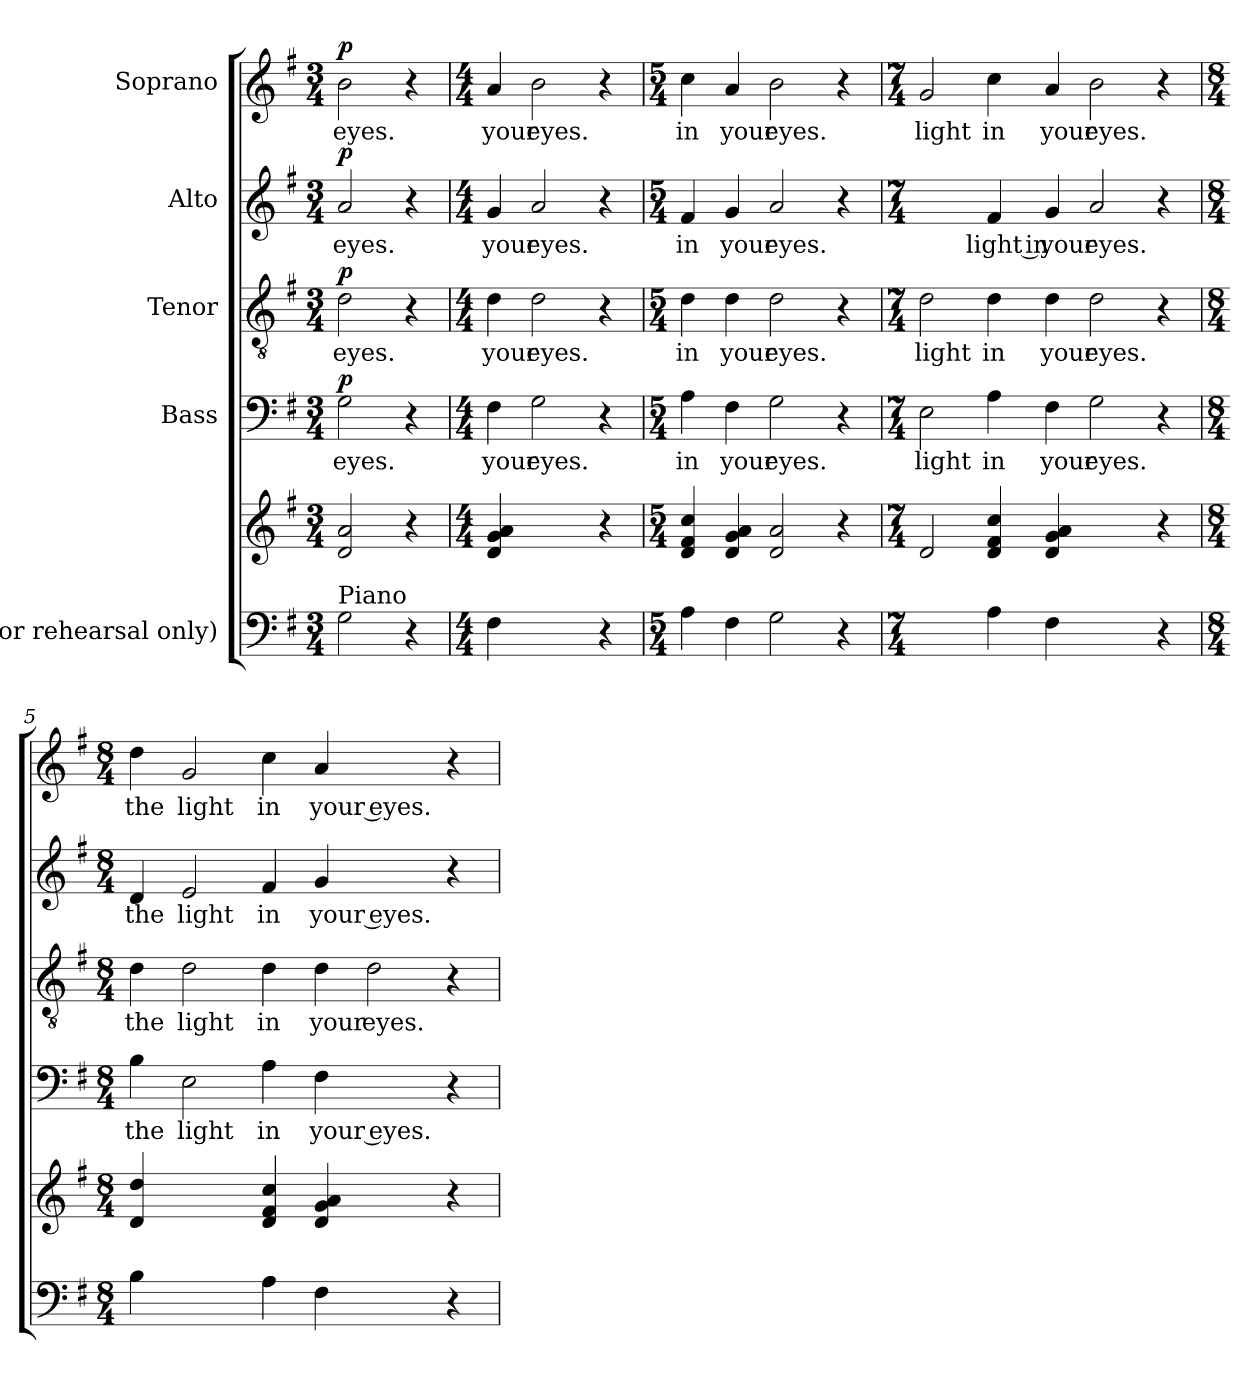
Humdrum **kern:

**kern	**kern	**kern	**text	**dynam	**kern	**text	**dynam	**kern	**text	**dynam	**kern	**text	**dynam
*part5	*part5	*part4	*part4	*part4	*part3	*part3	*part3	*part2	*part2	*part2	*part1	*part1	*part1
*staff6	*staff5	*staff4	*staff4	*staff4	*staff3	*staff3	*staff3	*staff2	*staff2	*staff2	*staff1	*staff1	*staff1
*I"(for rehearsal only)	*	*I"Bass	*	*	*I"Tenor	*	*	*I"Alto	*	*	*I"Soprano	*	*
*clefF4	*clefG2	*clefF4	*	*	*clefGv2	*	*	*clefG2	*	*	*clefG2	*	*
*k[f#]	*k[f#]	*k[f#]	*	*	*k[f#]	*	*	*k[f#]	*	*	*k[f#]	*	*
*G:	*G:	*G:	*	*	*G:	*	*	*G:	*	*	*G:	*	*
*M3/4	*M3/4	*M3/4	*	*	*M3/4	*	*	*M3/4	*	*	*M3/4	*	*
=1	=1	=1	=1	=1	=1	=1	=1	=1	=1	=1	=1	=1	=1
!LO:TX:a:t=Piano	!	!	!	!	!	!	!	!	!	!	!	!	!
!	!	!	!LO:LY:b	!LO:DY:a	!	!LO:LY:b	!LO:DY:a	!	!LO:LY:b	!LO:DY:a	!	!LO:LY:b	!LO:DY:a
2G\	2d/ 2a/	2G\	eyes.	p	2d\	eyes.	p	2a/	eyes.	p	2b\	eyes.	p
4r	4r	4r	.	.	4r	.	.	4r	.	.	4r	.	.
=2	=2	=2	=2	=2	=2	=2	=2	=2	=2	=2	=2	=2	=2
*M4/4	*M4/4	*M4/4	*	*	*M4/4	*	*	*M4/4	*	*	*M4/4	*	*
!	!	!	!LO:LY:b	!	!	!LO:LY:b	!	!	!LO:LY:b	!	!	!LO:LY:b	!
4F#\	4d/ 4g/ 4a/	4F#\	your	.	4d\	your	.	4g/	your	.	4a/	your	.
!	!	!	!LO:LY:b	!	!	!LO:LY:b	!	!	!LO:LY:b	!	!	!LO:LY:b	!
2ryy	2ryy	2G\	eyes.	.	2d\	eyes.	.	2a/	eyes.	.	2b\	eyes.	.
4r	4r	4r	.	.	4r	.	.	4r	.	.	4r	.	.
=3	=3	=3	=3	=3	=3	=3	=3	=3	=3	=3	=3	=3	=3
*M5/4	*M5/4	*M5/4	*	*	*M5/4	*	*	*M5/4	*	*	*M5/4	*	*
!	!	!	!LO:LY:b	!	!	!LO:LY:b	!	!	!LO:LY:b	!	!	!LO:LY:b	!
4A\	4d/ 4f#/ 4cc/	4A\	in	.	4d\	in	.	4f#/	in	.	4cc\	in	.
!	!	!	!LO:LY:b	!	!	!LO:LY:b	!	!	!LO:LY:b	!	!	!LO:LY:b	!
4F#\	4d/ 4g/ 4a/	4F#\	your	.	4d\	your	.	4g/	your	.	4a/	your	.
!	!	!	!LO:LY:b	!	!	!LO:LY:b	!	!	!LO:LY:b	!	!	!LO:LY:b	!
2G\	2d/ 2a/	2G\	eyes.	.	2d\	eyes.	.	2a/	eyes.	.	2b\	eyes.	.
4r	4r	4r	.	.	4r	.	.	4r	.	.	4r	.	.
=4	=4	=4	=4	=4	=4	=4	=4	=4	=4	=4	=4	=4	=4
*M7/4	*M7/4	*M7/4	*	*	*M7/4	*	*	*M7/4	*	*	*M7/4	*	*
!	!	!	!LO:LY:b	!	!	!LO:LY:b	!	!	!	!	!	!LO:LY:b	!
2ryy	2d/	2E\	light	.	2d\	light	.	2ryy	.	.	2g/	light	.
!	!	!	!LO:LY:b	!	!	!LO:LY:b	!	!	!LO:LY:b:rj	!	!	!LO:LY:b	!
4A\	4d/ 4f#/ 4cc/	4A\	in	.	4d\	in	.	4f#/	light in	.	4cc\	in	.
!	!	!	!LO:LY:b	!	!	!LO:LY:b	!	!	!LO:LY:b	!	!	!LO:LY:b	!
4F#\	4d/ 4g/ 4a/	4F#\	your	.	4d\	your	.	4g/	your	.	4a/	your	.
!	!	!	!LO:LY:b	!	!	!LO:LY:b	!	!	!LO:LY:b	!	!	!LO:LY:b	!
2ryy	2ryy	2G\	eyes.	.	2d\	eyes.	.	2a/	eyes.	.	2b\	eyes.	.
4r	4r	4r	.	.	4r	.	.	4r	.	.	4r	.	.
!!LO:LB:g=z
=5	=5	=5	=5	=5	=5	=5	=5	=5	=5	=5	=5	=5	=5
*M8/4	*M8/4	*M8/4	*	*	*M8/4	*	*	*M8/4	*	*	*M8/4	*	*
!	!	!	!LO:LY:b	!	!	!LO:LY:b	!	!	!LO:LY:b	!	!	!LO:LY:b	!
4B\	4d/ 4dd/	4B\	the	.	4d\	the	.	4d/	the	.	4dd\	the	.
!	!	!	!LO:LY:b	!	!	!LO:LY:b	!	!	!LO:LY:b	!	!	!LO:LY:b	!
2ryy	2ryy	2E\	light	.	2d\	light	.	2e/	light	.	2g/	light	.
!	!	!	!LO:LY:b	!	!	!LO:LY:b	!	!	!LO:LY:b	!	!	!LO:LY:b	!
4A\	4d/ 4f#/ 4cc/	4A\	in	.	4d\	in	.	4f#/	in	.	4cc\	in	.
!	!	!	!LO:LY:b	!	!	!LO:LY:b	!	!	!LO:LY:b	!	!	!LO:LY:b	!
4F#\	4d/ 4g/ 4a/	4F#\	your eyes.	.	4d\	your	.	4g/	your eyes.	.	4a/	your eyes.	.
!	!	!	!	!	!	!LO:LY:b	!	!	!	!	!	!	!
2ryy	2ryy	2ryy	.	.	2d\	eyes.	.	2ryy	.	.	2ryy	.	.
4r	4r	4r	.	.	4r	.	.	4r	.	.	4r	.	.
=	=	=	=	=	=	=	=	=	=	=	=	=	=
*-	*-	*-	*-	*-	*-	*-	*-	*-	*-	*-	*-	*-	*-
